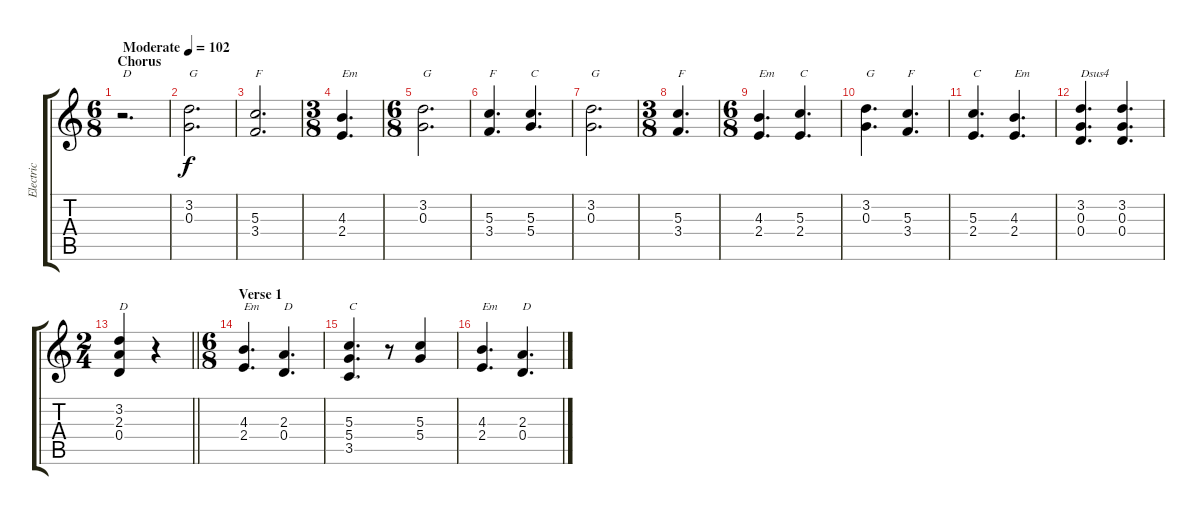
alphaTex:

\track ("Electric" "Electric") {instrument overdrivenguitar}
\staff {score tabs}
\tuning (E4 B3 G3 D3 A2 E2) {hide}
\ts (6 8)
\section ("" "Chorus")
\tempo (102 "Moderate")
\clef g2
\ks c
r.2{d txt "D" dy f instrument overdrivenguitar} |
(3.2 0.3).2{d txt "G"} |
(5.3 3.4).2{d txt "F"} |
\ts (3 8)
(4.3 2.4).4{d txt "Em"} |
\ts (6 8)
(3.2 0.3).2{d txt "G"} |
(5.3 3.4).4{d txt "F"} (5.3 5.4).4{d txt "C"} |
(3.2 0.3).2{d txt "G"} |
\ts (3 8)
(5.3 3.4).4{d txt "F"} |
\ts (6 8)
(4.3 2.4).4{d txt "Em"} (5.3 2.4).4{d txt "C"} |
(3.2 0.3).4{d txt "G"} (5.3 3.4).4{d txt "F"} |
(5.3 2.4).4{d txt "C"} (4.3 2.4).4{d txt "Em"} |
(3.2 0.3 0.4).4{d txt "Dsus4"} (3.2 0.3 0.4).4{d} |
\ts (2 4)
\barLineRight lightlight
(3.2 2.3 0.4).4{txt "D"} r.4 |
\ts (6 8)
\section ("" "Verse 1")
(4.3 2.4).4{d txt "Em"} (2.3 0.4).4{d txt "D"} |
(5.3 5.4 3.5).4{d txt "C"} r.8 (5.3 5.4).4 |
(4.3 2.4).4{d txt "Em"} (2.3 0.4).4{d txt "D"}
